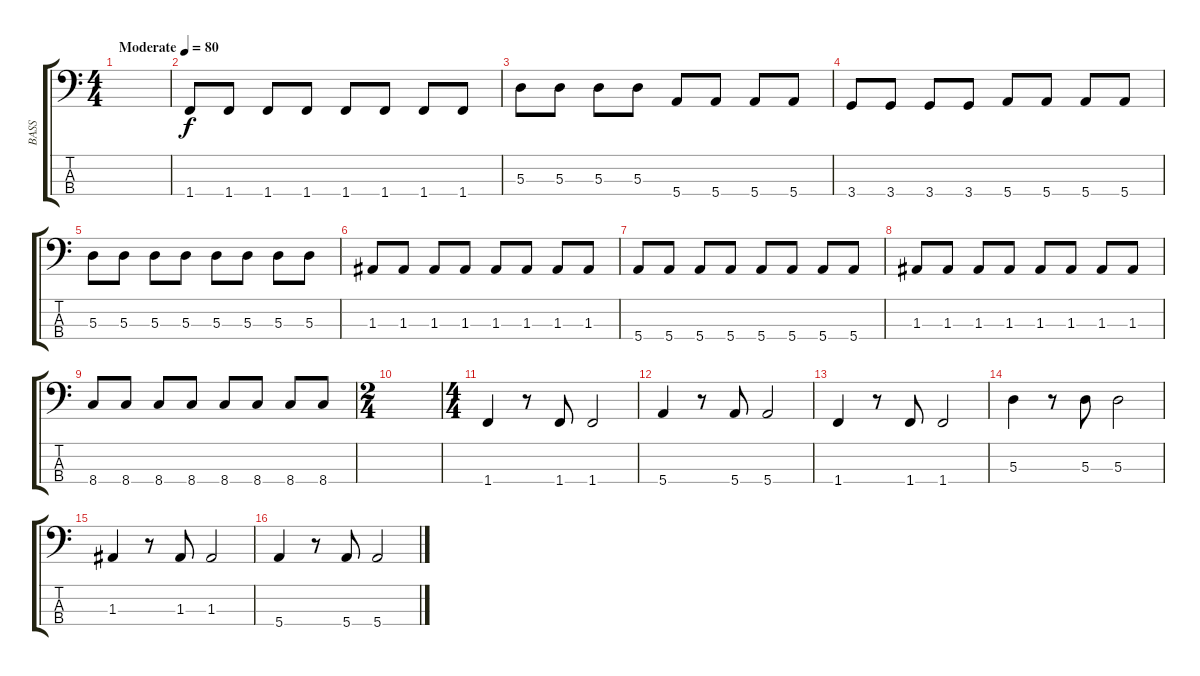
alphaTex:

\track ("BASS" "BASS") {instrument electricbassfinger}
\staff {score tabs}
\tuning (G2 D2 A1 E1) {hide}
\ts (4 4)
\tempo (80 "Moderate")
\clef f4
\ks c
|
1.4.8 1.4.8 1.4.8 1.4.8 1.4.8 1.4.8 1.4.8 1.4.8 |
5.3.8 5.3.8 5.3.8 5.3.8 5.4.8 5.4.8 5.4.8 5.4.8 |
3.4.8 3.4.8 3.4.8 3.4.8 5.4.8 5.4.8 5.4.8 5.4.8 |
5.3.8 5.3.8 5.3.8 5.3.8 5.3.8 5.3.8 5.3.8 5.3.8 |
1.3.8 1.3.8 1.3.8 1.3.8 1.3.8 1.3.8 1.3.8 1.3.8 |
5.4.8 5.4.8 5.4.8 5.4.8 5.4.8 5.4.8 5.4.8 5.4.8 |
1.3.8 1.3.8 1.3.8 1.3.8 1.3.8 1.3.8 1.3.8 1.3.8 |
8.4.8 8.4.8 8.4.8 8.4.8 8.4.8 8.4.8 8.4.8 8.4.8 |
\ts (2 4)
|
\ts (4 4)
1.4.4{dy f} r.8 1.4.8 1.4.2 |
5.4.4 r.8 5.4.8 5.4.2 |
1.4.4 r.8 1.4.8 1.4.2 |
5.3.4 r.8 5.3.8 5.3.2 |
1.3.4 r.8 1.3.8 1.3.2 |
5.4.4 r.8 5.4.8 5.4.2
